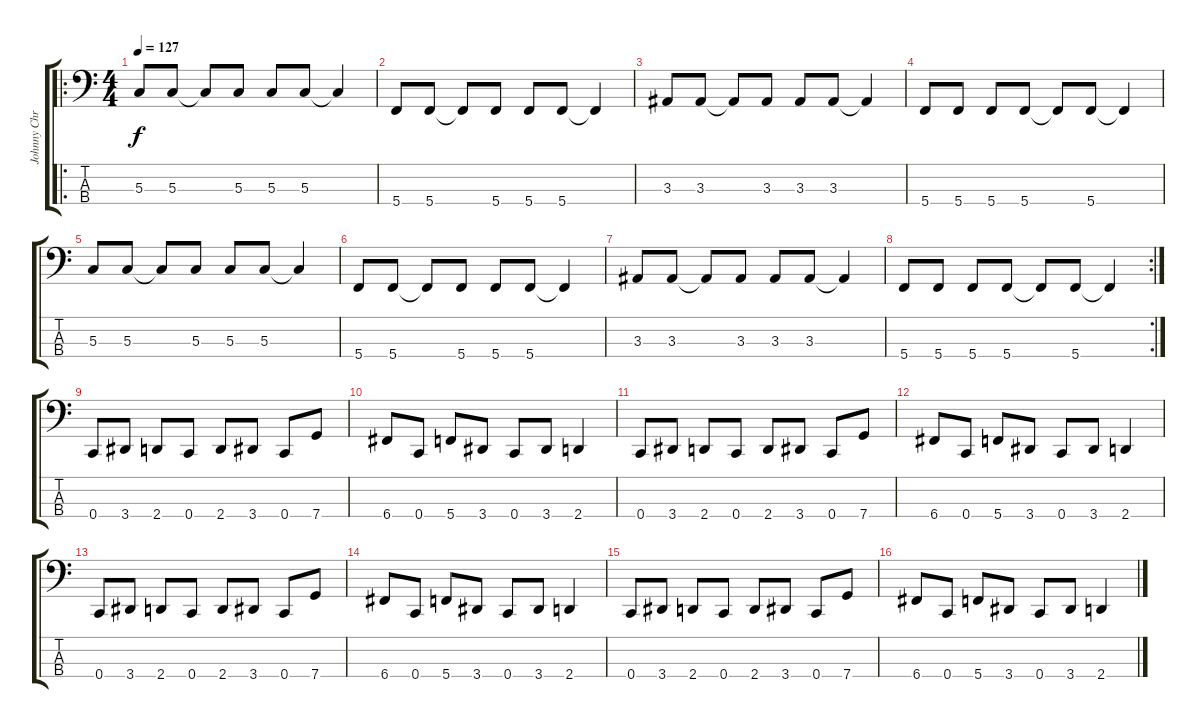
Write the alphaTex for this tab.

\track ("Johnny Christ" "Johnny Chr") {instrument electricbasspick}
\staff {score tabs}
\tuning (F2 C2 G1 C1) {hide}
\ro
\ts (4 4)
\tempo 127
\clef f4
\ks c
5.3.8{dy f} 5.3.8 5.3{t}.8 5.3.8 5.3.8 5.3.8 5.3{t}.4 |
5.4.8 5.4.8 5.4{t}.8 5.4.8 5.4.8 5.4.8 5.4{t}.4 |
3.3.8 3.3.8 3.3{t}.8 3.3.8 3.3.8 3.3.8 3.3{t}.4 |
5.4.8 5.4.8 5.4.8 5.4.8 5.4{t}.8 5.4.8 5.4{t}.4 |
5.3.8 5.3.8 5.3{t}.8 5.3.8 5.3.8 5.3.8 5.3{t}.4 |
5.4.8 5.4.8 5.4{t}.8 5.4.8 5.4.8 5.4.8 5.4{t}.4 |
3.3.8 3.3.8 3.3{t}.8 3.3.8 3.3.8 3.3.8 3.3{t}.4 |
\rc 2
5.4.8 5.4.8 5.4.8 5.4.8 5.4{t}.8 5.4.8 5.4{t}.4 |
0.4.8 3.4.8 2.4.8 0.4.8 2.4.8 3.4.8 0.4.8 7.4.8 |
6.4.8 0.4.8 5.4.8 3.4.8 0.4.8 3.4.8 2.4.4 |
0.4.8 3.4.8 2.4.8 0.4.8 2.4.8 3.4.8 0.4.8 7.4.8 |
6.4.8 0.4.8 5.4.8 3.4.8 0.4.8 3.4.8 2.4.4 |
0.4.8 3.4.8 2.4.8 0.4.8 2.4.8 3.4.8 0.4.8 7.4.8 |
6.4.8 0.4.8 5.4.8 3.4.8 0.4.8 3.4.8 2.4.4 |
0.4.8 3.4.8 2.4.8 0.4.8 2.4.8 3.4.8 0.4.8 7.4.8 |
6.4.8 0.4.8 5.4.8 3.4.8 0.4.8 3.4.8 2.4.4
